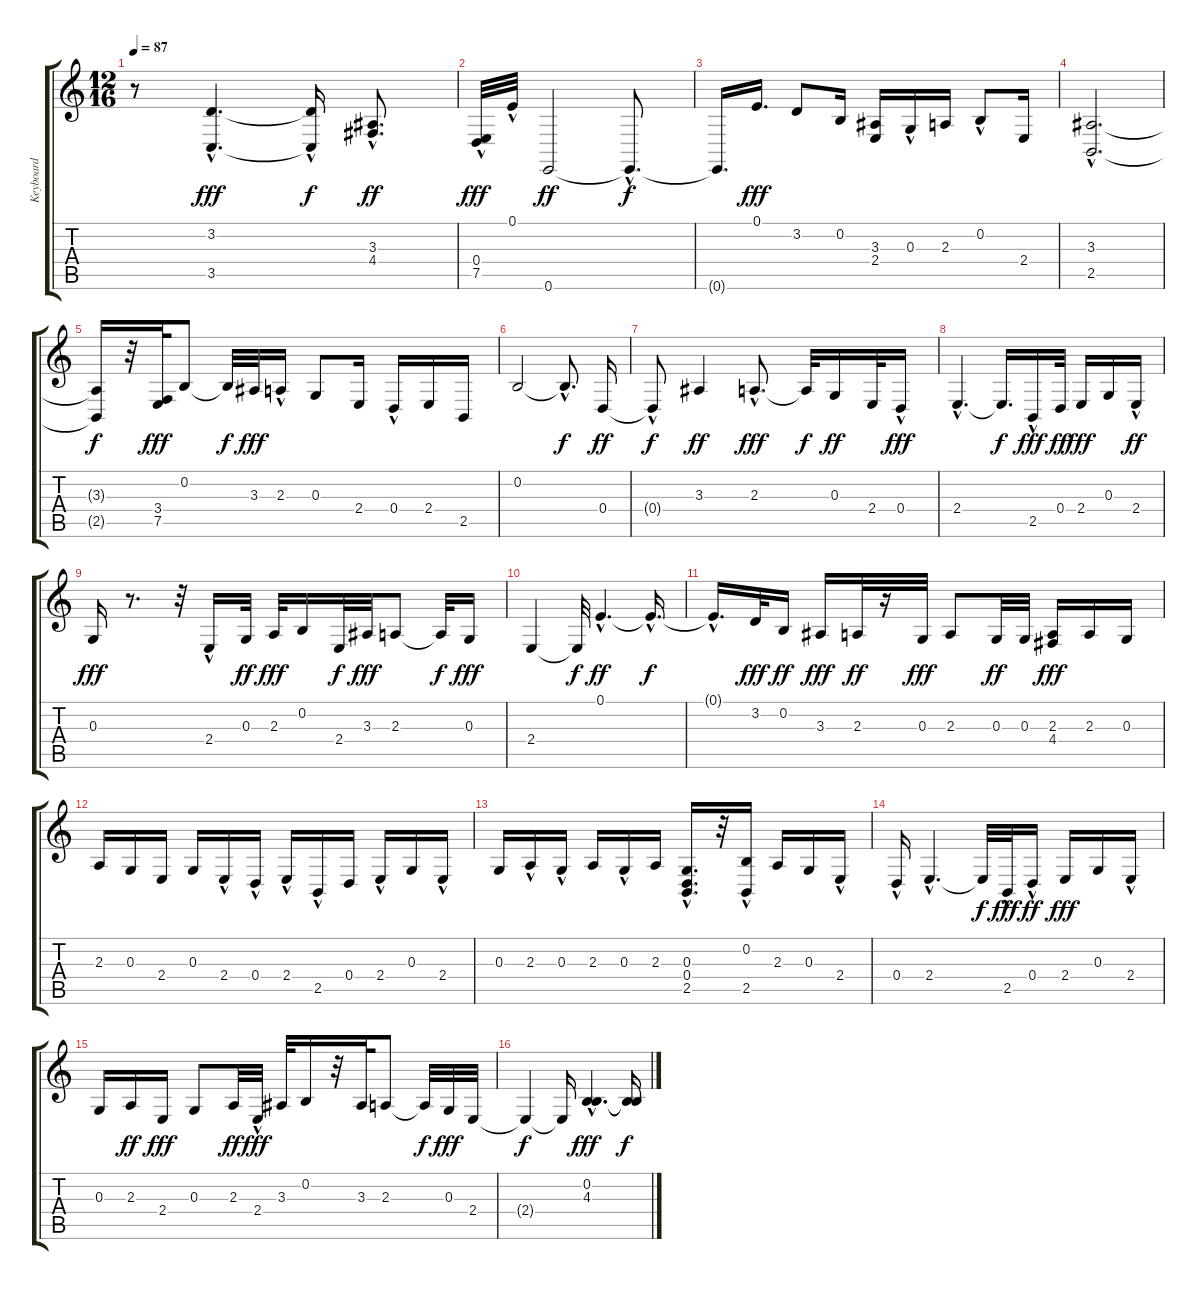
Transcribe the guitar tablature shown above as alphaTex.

\track ("Keyboard" "Keyboard") {instrument fx5brightness}
\staff {score tabs}
\tuning (E4 B3 G3 D3 A2 E2) {hide}
\ts (12 16)
\tempo 87
\clef g2
\ks c
r.8{dy f} (3.2{hac} 3.5{hac}).4{d dy fff} (3.2{hac t} 3.5{t}).16{dy f} (3.3 4.4{hac}).8{d dy ff} |
(0.4{hac} 7.5).32{dy fff} 0.1{hac}.32 0.6.2{dy ff} 0.6{hac t}.8{d dy f} |
0.6{t}.16{d} 0.1.16{d dy fff} 3.2.8 0.2.16 (3.3 2.4).16 0.3{hac}.16 2.3.16 0.2{hac}.8 2.4.16 |
(3.3{hac} 2.5{hac}).2{d} |
(3.3{t} 2.5{t}).16{dy f} r.32 (3.4 7.5).32{dy fff} 0.2.8 0.2{t}.32{dy f} 3.3.32{dy fff} 2.3{hac}.16 0.3.8 2.4.16 0.4{hac}.16 2.4.16 2.5.16 |
0.2.2 0.2{hac t}.8{d dy f} 0.4.16{dy ff} |
0.4{hac t}.8{dy f} 3.3.4{dy ff} 2.3{hac}.8{d dy fff} 2.3{t}.32{dy f} 0.3.16{dy ff} 2.4.32 0.4{hac}.16{dy fff} |
2.4{hac}.4{d} 2.4{t}.16{d dy f} 2.5{hac}.16{dy fff} 0.4.32{dy ff} 2.4.16{dy fff} 0.3.16 2.4{hac}.16{dy ff} |
0.3.16{dy fff} r.8{d} r.32 2.4{hac}.16 0.3.32{dy ff} 2.3.32{dy fff} 0.2.16 2.4.32{dy f} 3.3.32{dy fff} 2.3.8 2.3{t}.32{dy f} 0.3.16{dy fff} |
2.4.4 2.4{t}.32{dy f} 0.1{hac}.4{d dy ff} 0.1{hac t}.16{d dy f} |
0.1{hac t}.16{d} 3.2.32{dy fff} 0.2.16{dy ff} 3.3.16{dy fff} 2.3.32{dy ff} r.16 0.3.32{dy fff} 2.3.8 0.3.32{dy ff} 0.3.32 (2.3 4.4).16{dy fff} 2.3.16 0.3.16 |
2.3.16 0.3.16 2.4.16 0.3.16 2.4{hac}.16 0.4{hac}.16 2.4{hac}.16 2.5{hac}.16 0.4.16 2.4{hac}.16 0.3.16 2.4{hac}.16 |
0.3.16 2.3{hac}.16 0.3{hac}.16 2.3.16 0.3{hac}.16 2.3.16 (0.3 0.4{hac} 2.5{hac}).16{d} r.32 (0.2{hac} 2.5{hac}).16 2.3.16 0.3.16 2.4{hac}.16 |
0.4{hac}.16 2.4{hac}.4{d} 2.4{t}.32{dy f} 2.5{hac}.32{dy fff} 0.4{hac}.16{dy ff} 2.4.16{dy fff} 0.3.16 2.4{hac}.16 |
0.3.16 2.3.16{dy ff} 2.4.16{dy fff} 0.3.8 2.3.32{dy ff} 2.4{hac}.32{dy fff} 3.3.32 0.2.16 r.32 3.3.32 2.3.8 2.3{t}.32{dy f} 0.3.32{dy fff} 2.4.32 |
2.4{t}.4{dy f} 2.4{t}.16 (0.2{hac} 4.3{hac}).4{d dy fff} (0.2{t} 4.3{t}).16{dy f}
